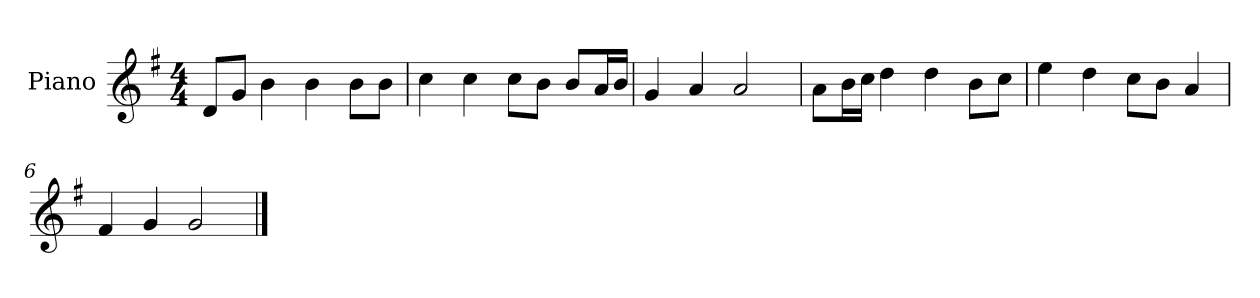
**kern
*part1
*staff1
*I"Piano
*I'P-no
*clefG2
*k[f#]
*M4/4
*MM90
=1
8d/L
8g/J
4b\
4b\
8b\L
8b\J
=2
4cc\
4cc\
8cc\L
8b\J
8b/L
16a/L
16b/JJ
=3
4g/
4a/
2a/
=4
8a\L
16b\L
16cc\JJ
4dd\
4dd\
8b\L
8cc\J
=5
4ee\
4dd\
8cc\L
8b\J
4a/
=6
4f#/
4g/
2g/
==
*-
